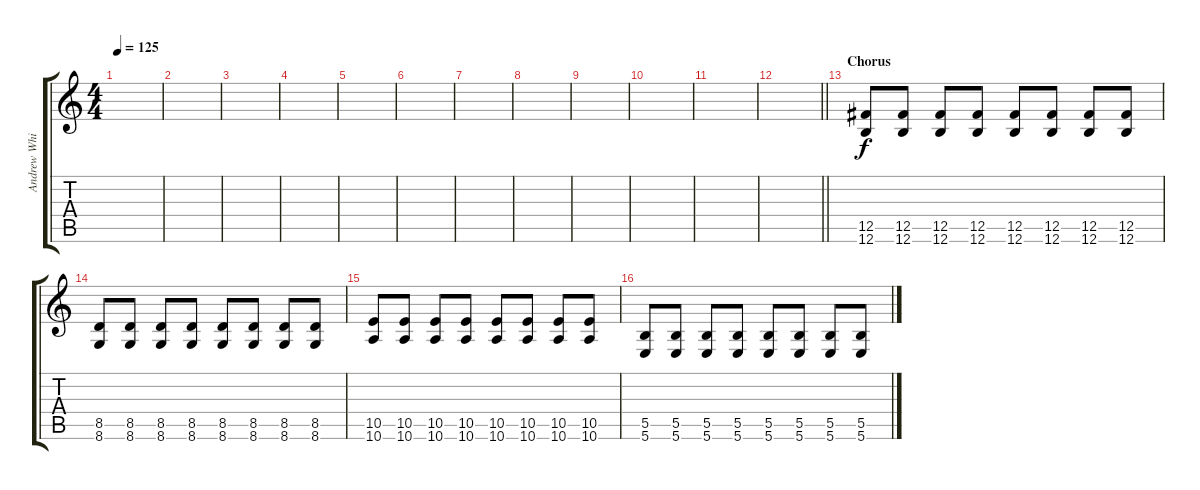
\track ("Andrew Whiting" "Andrew Whi") {instrument distortionguitar}
\staff {score tabs}
\tuning (Db4 Ab3 E3 B2 Gb2 B1) {hide}
\ts (4 4)
\tempo 125
\clef g2
\ks c
|
|
|
|
|
|
|
|
|
|
|
\barLineRight lightlight
|
\section ("" "Chorus")
(12.5 12.6).8{dy f} (12.5 12.6).8 (12.5 12.6).8 (12.5 12.6).8 (12.5 12.6).8 (12.5 12.6).8 (12.5 12.6).8 (12.5 12.6).8 |
(8.5 8.6).8 (8.5 8.6).8 (8.5 8.6).8 (8.5 8.6).8 (8.5 8.6).8 (8.5 8.6).8 (8.5 8.6).8 (8.5 8.6).8 |
(10.5 10.6).8 (10.5 10.6).8 (10.5 10.6).8 (10.5 10.6).8 (10.5 10.6).8 (10.5 10.6).8 (10.5 10.6).8 (10.5 10.6).8 |
(5.5 5.6).8 (5.5 5.6).8 (5.5 5.6).8 (5.5 5.6).8 (5.5 5.6).8 (5.5 5.6).8 (5.5 5.6).8 (5.5 5.6).8
